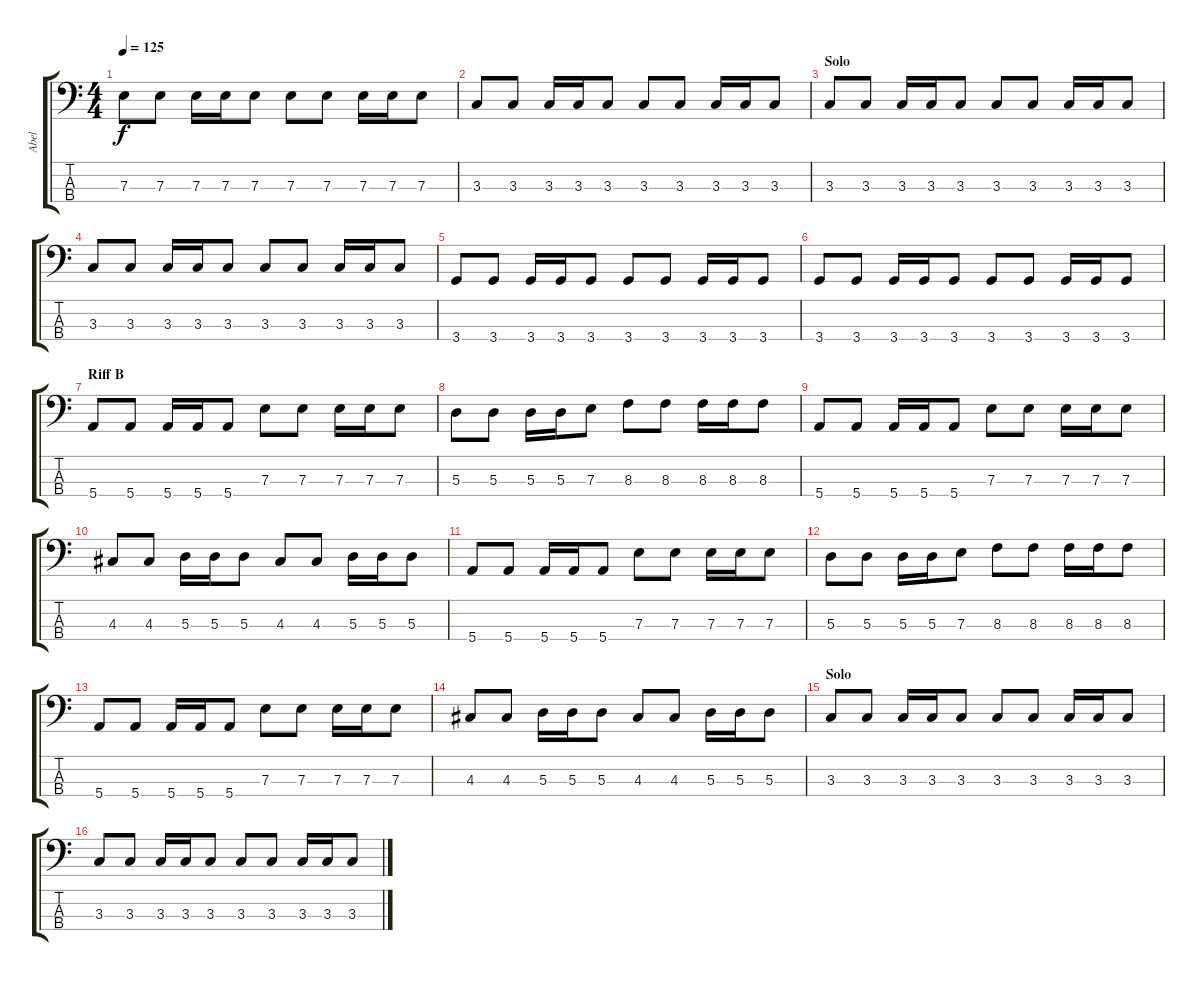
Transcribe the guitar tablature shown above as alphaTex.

\track ("Abel" "Abel") {instrument electricbasspick}
\staff {score tabs}
\tuning (G2 D2 A1 E1) {hide}
\ts (4 4)
\tempo 125
\clef f4
\ks c
7.3.8{dy f} 7.3.8 7.3.16 7.3.16 7.3.8 7.3.8 7.3.8 7.3.16 7.3.16 7.3.8 |
3.3.8 3.3.8 3.3.16 3.3.16 3.3.8 3.3.8 3.3.8 3.3.16 3.3.16 3.3.8 |
\section ("" "Solo")
3.3.8 3.3.8 3.3.16 3.3.16 3.3.8 3.3.8 3.3.8 3.3.16 3.3.16 3.3.8 |
3.3.8 3.3.8 3.3.16 3.3.16 3.3.8 3.3.8 3.3.8 3.3.16 3.3.16 3.3.8 |
3.4.8 3.4.8 3.4.16 3.4.16 3.4.8 3.4.8 3.4.8 3.4.16 3.4.16 3.4.8 |
3.4.8 3.4.8 3.4.16 3.4.16 3.4.8 3.4.8 3.4.8 3.4.16 3.4.16 3.4.8 |
\section ("" "Riff B")
5.4.8 5.4.8 5.4.16 5.4.16 5.4.8 7.3.8 7.3.8 7.3.16 7.3.16 7.3.8 |
5.3.8 5.3.8 5.3.16 5.3.16 7.3.8 8.3.8 8.3.8 8.3.16 8.3.16 8.3.8 |
5.4.8 5.4.8 5.4.16 5.4.16 5.4.8 7.3.8 7.3.8 7.3.16 7.3.16 7.3.8 |
4.3.8 4.3.8 5.3.16 5.3.16 5.3.8 4.3.8 4.3.8 5.3.16 5.3.16 5.3.8 |
5.4.8 5.4.8 5.4.16 5.4.16 5.4.8 7.3.8 7.3.8 7.3.16 7.3.16 7.3.8 |
5.3.8 5.3.8 5.3.16 5.3.16 7.3.8 8.3.8 8.3.8 8.3.16 8.3.16 8.3.8 |
5.4.8 5.4.8 5.4.16 5.4.16 5.4.8 7.3.8 7.3.8 7.3.16 7.3.16 7.3.8 |
4.3.8 4.3.8 5.3.16 5.3.16 5.3.8 4.3.8 4.3.8 5.3.16 5.3.16 5.3.8 |
\section ("" "Solo")
3.3.8 3.3.8 3.3.16 3.3.16 3.3.8 3.3.8 3.3.8 3.3.16 3.3.16 3.3.8 |
3.3.8 3.3.8 3.3.16 3.3.16 3.3.8 3.3.8 3.3.8 3.3.16 3.3.16 3.3.8
